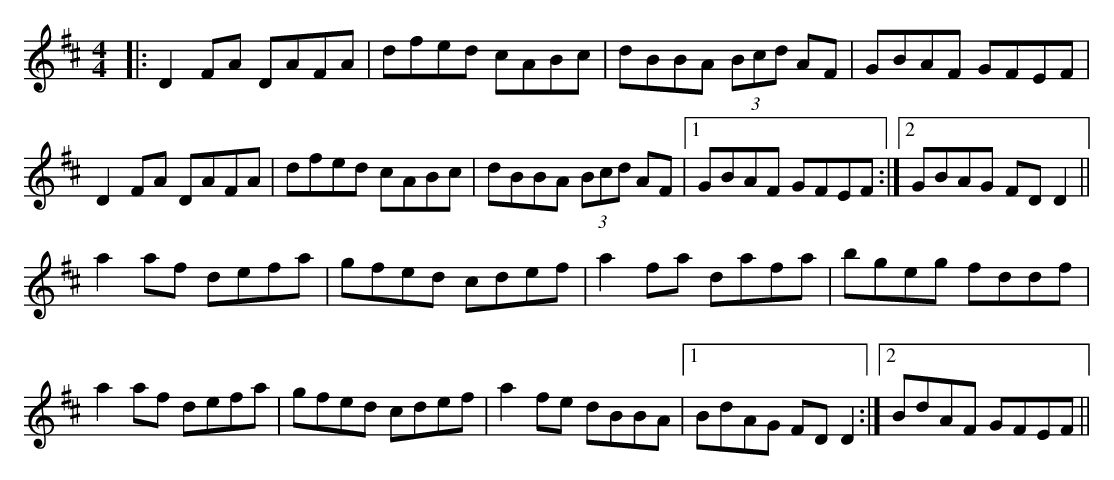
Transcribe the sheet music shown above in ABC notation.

X:1
M:4/4
K:D
|:D2 FA DAFA|dfed cABc|dBBA (3Bcd AF|GBAF GFEF|
D2 FA DAFA|dfed cABc|dBBA (3Bcd AF|1 GBAF GFEF:|2 GBAG FDD2||
a2 af defa|gfed cdef|a2 fa dafa|bgeg fddf|
a2 af defa|gfed cdef|a2fe dBBA|1 BdAG FDD2:|2 BdAF GFEF||
